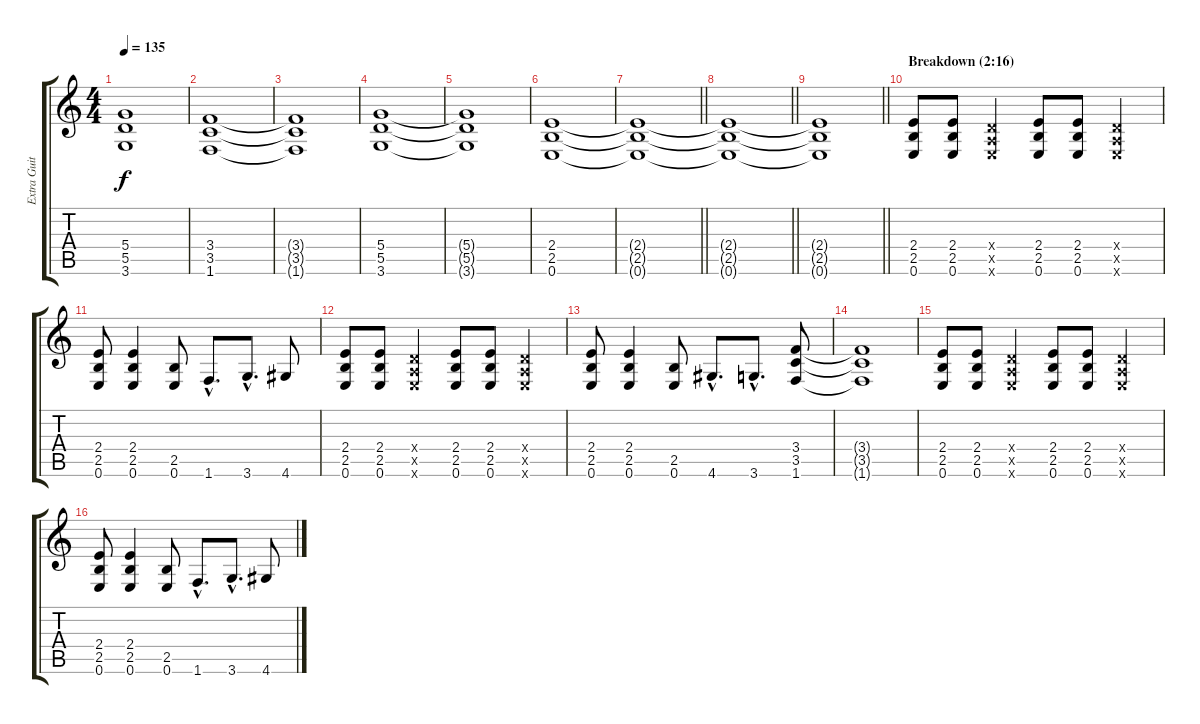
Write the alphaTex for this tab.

\track ("Extra Guitar" "Extra Guit") {instrument distortionguitar}
\staff {score tabs}
\tuning (E4 B3 G3 D3 A2 E2) {hide}
\ts (4 4)
\tempo 135
\clef g2
\ks c
(5.4{t} 5.5{t} 3.6{t}).1{dy f} |
(3.4 3.5 1.6).1 |
(3.4{t} 3.5{t} 1.6{t}).1 |
(5.4 5.5 3.6).1 |
(5.4{t} 5.5{t} 3.6{t}).1 |
(2.4 2.5 0.6).1 |
\barLineRight lightlight
(2.4{t} 2.5{t} 0.6{t}).1 |
\barLineRight lightlight
(2.4{t} 2.5{t} 0.6{t}).1 |
\barLineRight lightlight
(2.4{t} 2.5{t} 0.6{t}).1 |
\section ("" "Breakdown (2:16)")
(2.4 2.5 0.6).8 (2.4 2.5 0.6).8 (0.4{x} 0.5{x} 0.6{x}).4 (2.4 2.5 0.6).8 (2.4 2.5 0.6).8 (0.4{x} 0.5{x} 0.6{x}).4 |
(2.4 2.5 0.6).8 (2.4 2.5 0.6).4 (2.5 0.6).8 1.6{hac}.8{d} 3.6{hac}.8{d} 4.6.8 |
(2.4 2.5 0.6).8 (2.4 2.5 0.6).8 (0.4{x} 0.5{x} 0.6{x}).4 (2.4 2.5 0.6).8 (2.4 2.5 0.6).8 (0.4{x} 0.5{x} 0.6{x}).4 |
(2.4 2.5 0.6).8 (2.4 2.5 0.6).4 (2.5 0.6).8 4.6{hac}.8{d} 3.6{hac}.8{d} (3.4 3.5 1.6).8 |
(3.4{t} 3.5{t} 1.6{t}).1 |
(2.4 2.5 0.6).8 (2.4 2.5 0.6).8 (0.4{x} 0.5{x} 0.6{x}).4 (2.4 2.5 0.6).8 (2.4 2.5 0.6).8 (0.4{x} 0.5{x} 0.6{x}).4 |
(2.4 2.5 0.6).8 (2.4 2.5 0.6).4 (2.5 0.6).8 1.6{hac}.8{d} 3.6{hac}.8{d} 4.6.8
